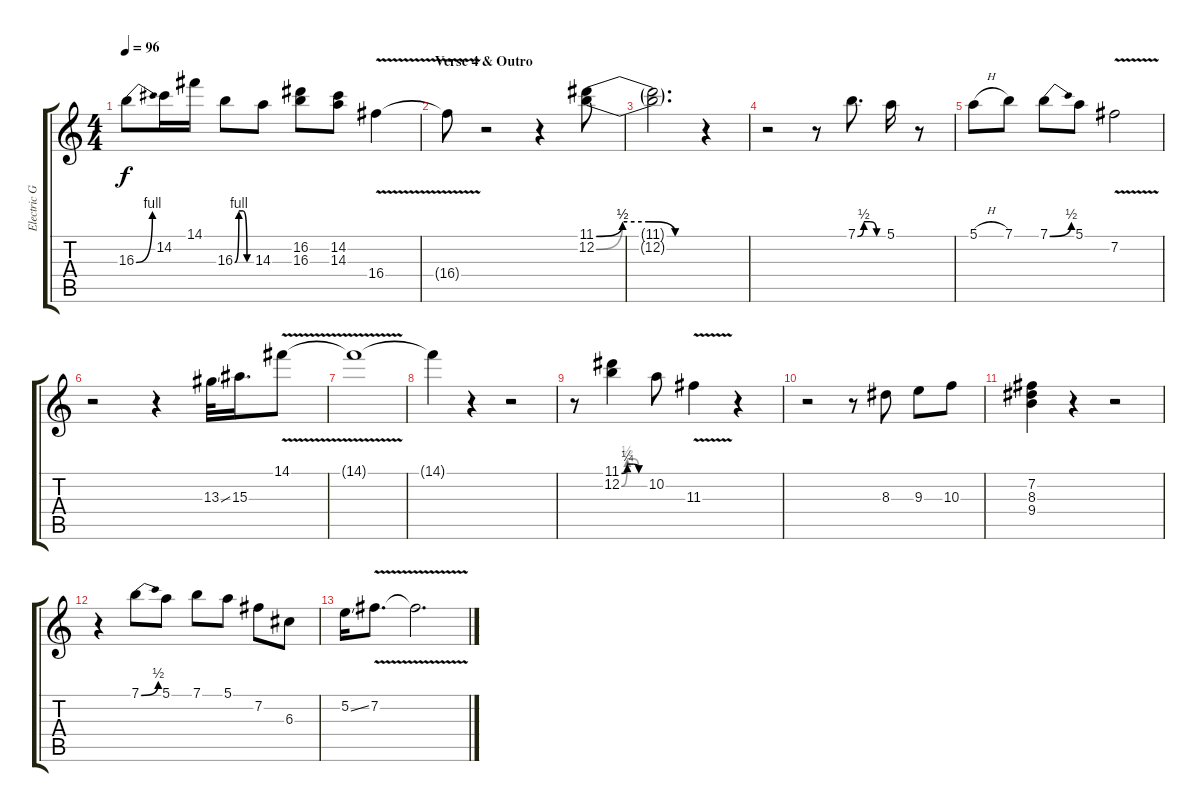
\track ("Electric Guitar" "Electric G") {instrument overdrivenguitar}
\staff {score tabs}
\tuning (E4 B3 G3 D3 A2 E2) {hide}
\ts (4 4)
\tempo 96
\clef g2
\ks c
16.3{be (bend 0 0 60 4)}.8{dy f} 14.2.16 14.1.16 16.3{be (custom 0 0 15 4 30 4 45 0 60 0)}.8 14.3.8 (16.2 16.3).8 (14.2 14.3).8 16.4{v}.4 |
\section ("" "Verse 4 & Outro")
16.4{t}.8 r.2 r.4 (11.1{be (custom 0 0 15 2 30 2 45 0 60 0)} 12.2{be (custom 0 0 15 2 30 2 45 0 60 0)}).8 |
(11.1{t} 12.2{t}).2{d} r.4 |
r.2 r.8 7.1{be (custom 0 0 15 2 30 2 45 0 60 0)}.8{d} 5.1.16 r.8 |
5.1{h}.8 7.1.8 7.1{be (bend 0 0 60 2)}.8 5.1.8 7.2{v}.2 |
r.2 r.4 13.3{ss}.32 15.3.16{d} 14.1{v}.8 |
14.1{t}.1 |
14.1{t}.4 r.4 r.2 |
r.8 (11.1{be (custom 0 0 15 1 30 1 45 0 60 0)} 12.2{be (custom 0 0 15 2 30 2 45 0 60 0)}).4 10.2.8 11.3{v}.4 r.4 |
r.2 r.8 8.3.8 9.3.8 10.3.8 |
(7.2 8.3 9.4).4 r.4 r.2 |
r.4 7.1{be (bend 0 0 60 2)}.8 5.1.8 7.1.8 5.1.8 7.2.8 6.3.8 |
5.2{ss}.16 7.2{v}.8{d} 7.2{t}.2{d}
